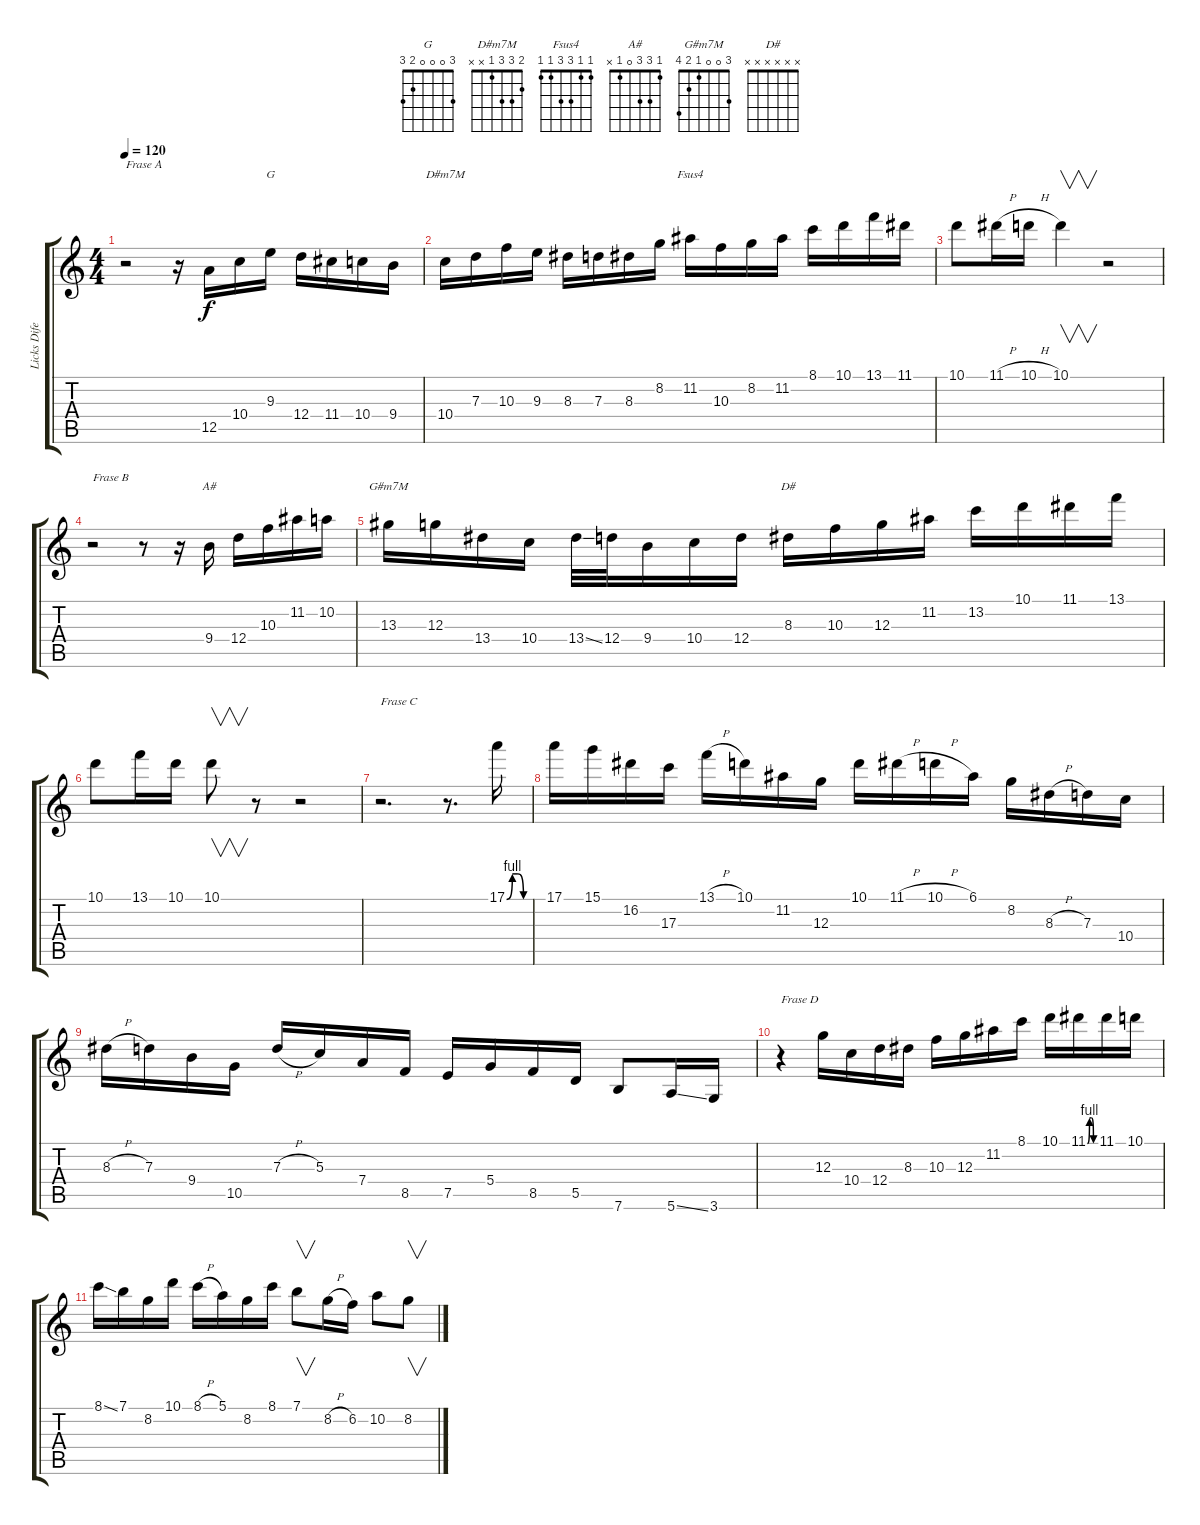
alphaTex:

\track ("Licks Diferentes" "Licks Dife") {instrument overdrivenguitar}
\staff {score tabs}
\tuning (E4 B3 G3 D3 A2 E2) {hide}
\chord ("G" 3 0 0 0 2 3)
\chord ("D#m7M" 2 3 3 1 x x)
\chord ("Fsus4" 1 1 3 3 1 1)
\chord ("A#" 1 3 3 0 1 x)
\chord ("G#m7M" 3 0 0 1 2 4)
\chord ("D#" x x x x x x)
\ts (4 4)
\tempo 120
\clef g2
\ks c
r.2{txt "Frase A" dy f instrument overdrivenguitar} r.16 12.5.16 10.4.16 9.3.16{ch "G"} 12.4.16 11.4.16 10.4.16 9.4.16 |
10.4.16{ch "D#m7M"} 7.3.16 10.3.16 9.3.16 8.3.16 7.3.16 8.3.16 8.2.16 11.2.16{ch "Fsus4"} 10.3.16 8.2.16 11.2.16 8.1.16 10.1.16 13.1.16 11.1.16 |
10.1.8 11.1{h}.16 10.1{h}.16 10.1.4{v} r.2 |
r.2{txt "Frase B"} r.8 r.16 9.4.16{ch "A#"} 12.4.16 10.3.16 11.2.16 10.2.16 |
13.3.16{ch "G#m7M"} 12.3.16 13.4.16 10.4.16 13.4{ss}.32 12.4.32 9.4.16 10.4.16 12.4.16 8.3.16{ch "D#"} 10.3.16 12.3.16 11.2.16 13.2.16 10.1.16 11.1.16 13.1.16 |
10.1.8 13.1.16 10.1.16 10.1.8{v} r.8 r.2 |
r.2{d txt "Frase C"} r.8{d} 17.1{be (custom 0 0 15 4 30 4 45 0 60 0)}.16 |
17.1.16 15.1.16 16.2.16 17.3.16 13.1{h}.16 10.1.16 11.2.16 12.3.16 10.1.16 11.1{h}.16 10.1{h}.16 6.1.16 8.2.16 8.3{h}.16 7.3.16 10.4.16 |
8.3{h}.16 7.3.16 9.4.16 10.5.16 7.3{h}.16 5.3.16 7.4.16 8.5.16 7.5.16 5.4.16 8.5.16 5.5.16 7.6.8 5.6{ss}.16 3.6.16 |
r.4{txt "Frase D"} 12.3.16 10.4.16 12.4.16 8.3.16 10.3.16 12.3.16 11.2.16 8.1.16 10.1.16 11.1{be (custom 0 0 15 4 30 4 45 0 60 0)}.16 11.1.16 10.1.16 |
8.1{ss}.16 7.1.16 8.2.16 10.1.16 8.1{h}.16 5.1.16 8.2.16 8.1.16 7.1.8{v} 8.2{h}.16 6.2.16 10.2.8 8.2.8{v}
